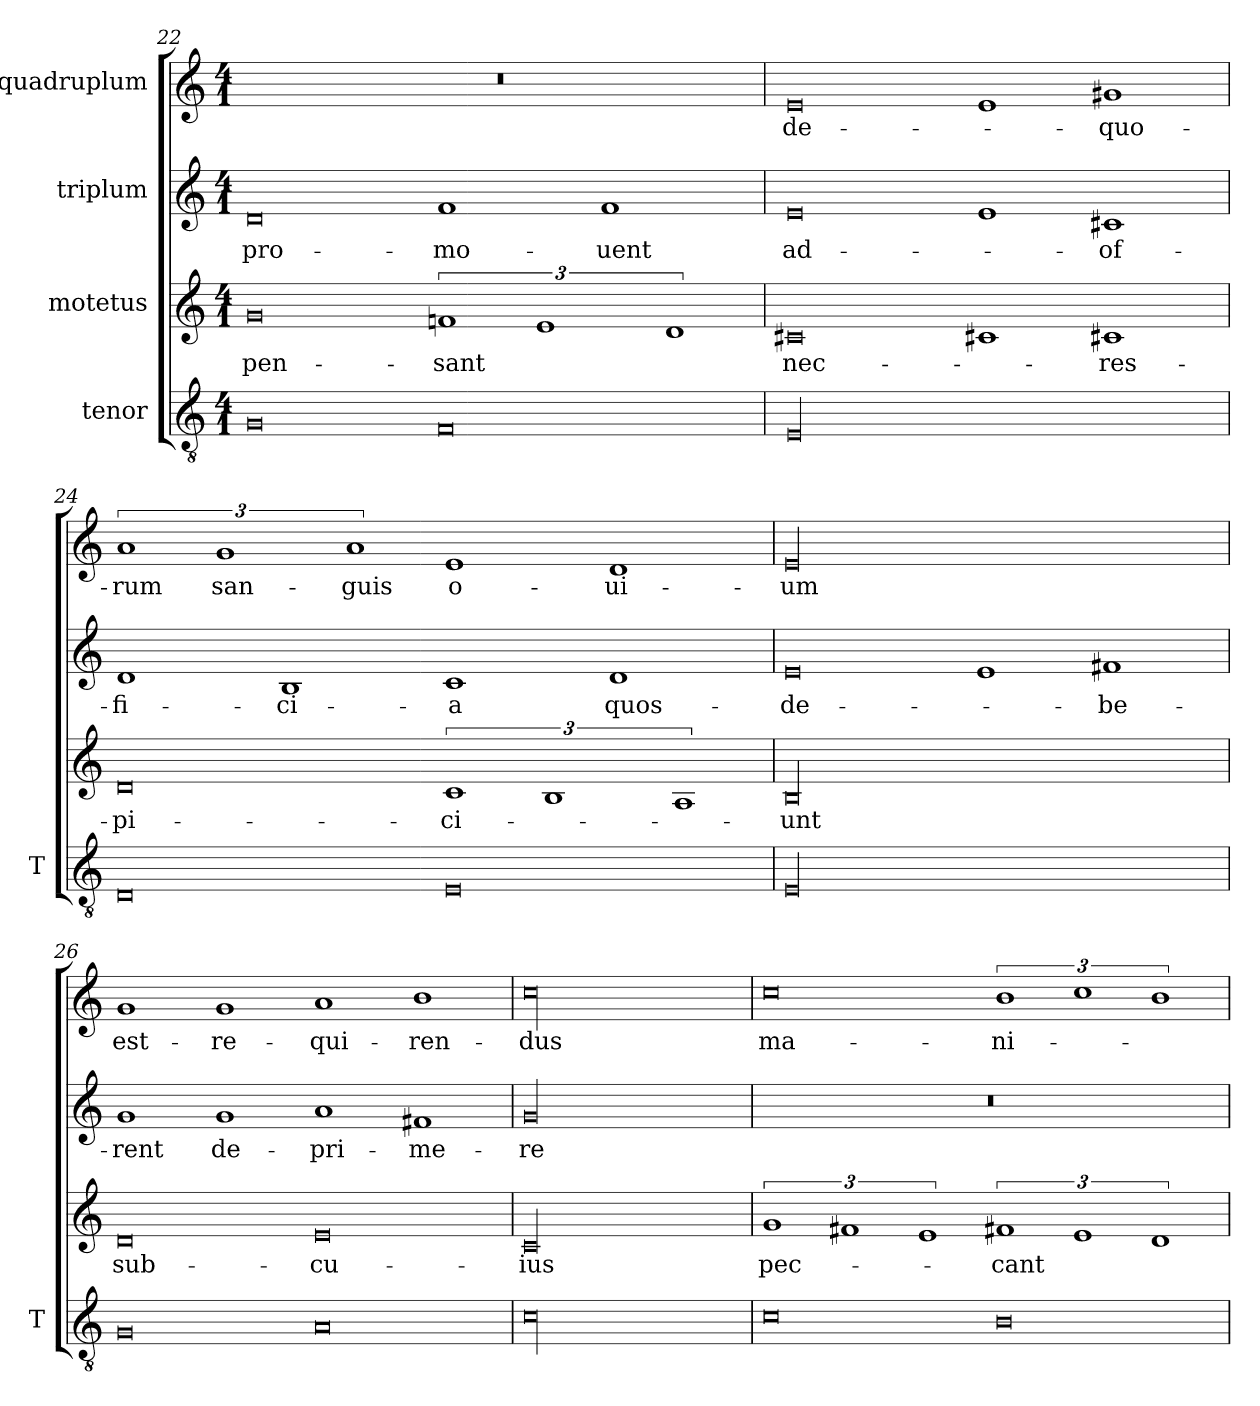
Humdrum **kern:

**kern	**kern	**text	**kern	**text	**kern	**text
*part4	*part3	*part3	*part2	*part2	*part1	*part1
*staff4	*staff3	*staff3	*staff2	*staff2	*staff1	*staff1
*I"tenor	*I"motetus	*	*I"triplum	*	*I"quadruplum	*
*I'T	*	*	*	*	*	*
*clefGv2	*clefG2	*	*clefG2	*	*clefG2	*
*k[]	*k[]	*	*k[]	*	*k[]	*
*C:	*C:	*	*C:	*	*C:	*
*M4/1	*M4/1	*	*M4/1	*	*M4/1	*
=22	=22	=22	=22	=22	=22	=22
0G/	0g/	pen-	0d/	pro-	00r	.
0F/	3%2fn/	-sant	1f/	-mo-	.	.
.	3%2e/	.	.	.	.	.
.	.	.	1f/	-uent	.	.
.	3%2d/	.	.	.	.	.
=23	=23	=23	=23	=23	=23	=23
00E/	0c#X/	nec-	0e/	ad-	0e/	de-
.	1c#Xi/	.	1e/	.	1e/	.
.	1c#Xi/	res-	1c#Xi/	of-	1g#Xi/	quo-
!!LO:PB:g=z
=24	=24	=24	=24	=24	=24	=24
0D/	0d/	-pi-	1d/	-fi-	3%2a/	-rum
.	.	.	.	.	3%2g/	san-
.	.	.	1B/	-ci-	.	.
.	.	.	.	.	3%2a/	-guis
0E/	3%2c/	-ci-	1c/	-a	1e/	o-
.	3%2B/	.	.	.	.	.
.	.	.	1d/	quos-	1d/	-ui-
.	3%2A/	.	.	.	.	.
=25	=25	=25	=25	=25	=25	=25
00E/	00B/	-unt	0e/	de-	00e/	-um
.	.	.	1e/	.	.	.
.	.	.	1f#Xi/	-be-	.	.
=26	=26	=26	=26	=26	=26	=26
0G/	0d/	sub-	1g/	-rent	1g/	est-
.	.	.	1g/	de-	1g/	re-
0A/	0e/	cu-	1a/	-pri-	1a/	-qui-
.	.	.	1f#Xi/	-me-	1b\	-ren-
=27	=27	=27	=27	=27	=27	=27
00c\	00c/	-ius	00g/	-re	00cc\	-dus
=28	=28	=28	=28	=28	=28	=28
0c\	3%2g/	pec-	00r	.	0cc\	ma-
.	3%2f#X/	.	.	.	.	.
.	3%2e/	.	.	.	.	.
0B\	3%2f#Xi/	-cant	.	.	3%2b\	-ni-
.	3%2e/	.	.	.	3%2cc\	.
.	3%2d/	.	.	.	3%2b\	.
=	=	=	=	=	=	=
*-	*-	*-	*-	*-	*-	*-
